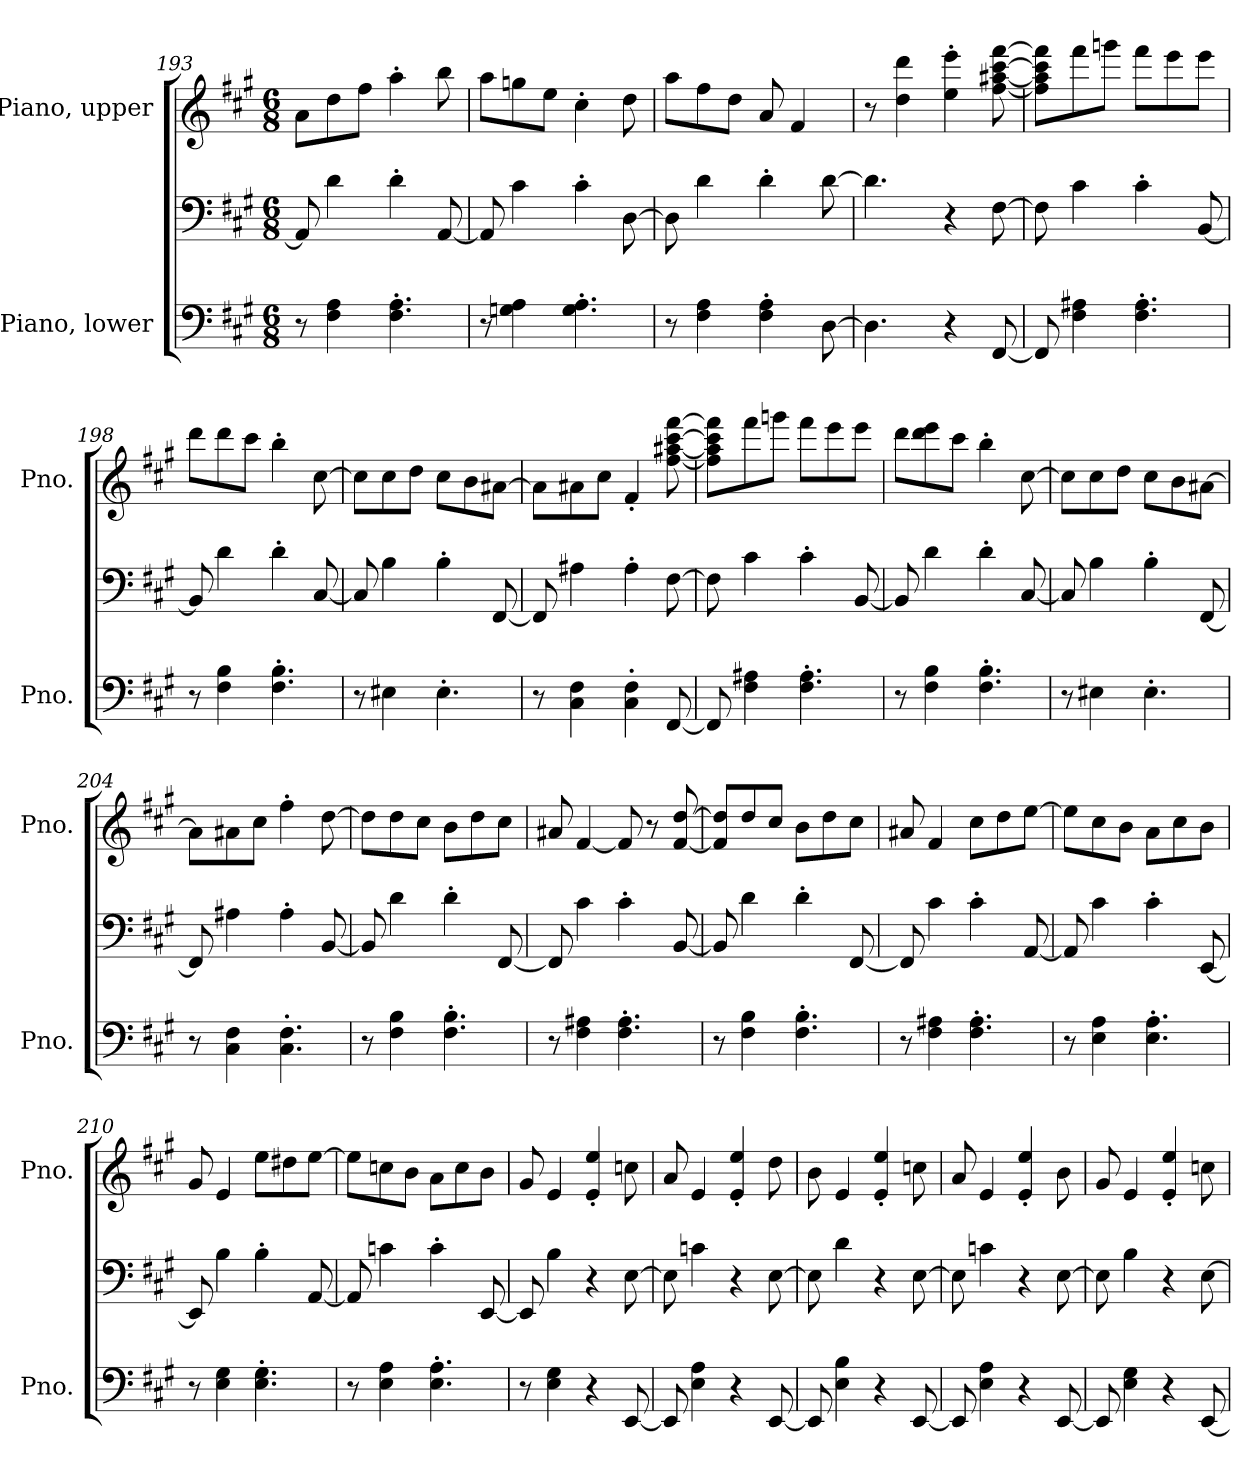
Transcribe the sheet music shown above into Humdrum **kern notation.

**kern	**kern	**kern
*part2	*part2	*part1
*staff3	*staff2	*staff1
*I"Piano, lower	*	*I"Piano, upper
*I'Pno.	*	*I'Pno.
*clefF4	*clefF4	*clefG2
*k[f#c#g#]	*k[f#c#g#]	*k[f#c#g#]
*M6/8	*M6/8	*M6/8
=193	=193	=193
8r	8AA/]	8a\L
4F#\ 4A\	4d\	8dd\
.	.	8ff#\J
4.F#\' 4.A\'	4d'\	4aa'\
.	[8AA/	8bb\
=194	=194	=194
8r	8AA/]	8aa\L
4Gn\ 4A\	4c#\	8ggn\
.	.	8ee\J
4.G\' 4.A\'	4c#'\	4cc#'\
.	[8D\	8dd\
=195	=195	=195
8r	8D\]	8aa\L
4F#\ 4A\	4d\	8ff#\
.	.	8dd\J
4F#\' 4A\'	4d'\	8a/
.	.	4f#/
[8D\	[8d\	.
=196	=196	=196
4.D\]	4.d\]	8r
.	.	4dd\ 4ddd\
4r	4r	4ee\' 4eee\'
[8FF#/	[8F#\	[8ff#\ [8aa#X\ [8ccc#\ [8fff#\
!!LO:LB:g=z
=197	=197	=197
8FF#/]	8F#\]	8ff#\] 8aa#\] 8ccc#\] 8fff#\]L
4F#\ 4A#X\	4c#\	8fff#\
.	.	8gggn\J
4.F#\' 4.A#\'	4c#'\	8fff#\L
.	.	8eee\
.	[8BB/	8eee\J
=198	=198	=198
8r	8BB/]	8ddd\L
4F#\ 4B\	4d\	8ddd\
.	.	8ccc#\J
4.F#\' 4.B\'	4d'\	4bb'\
.	[8C#/	[8cc#\
=199	=199	=199
8r	8C#/]	8cc#\L]
4E#X\	4B\	8cc#\
.	.	8dd\J
4.E#'\	4B'\	8cc#\L
.	.	8b\
.	[8FF#/	[8a#X\J
=200	=200	=200
8r	8FF#/]	8a#\L]
4C#\ 4F#\	4A#X\	8a#X\
.	.	8cc#\J
4C#\' 4F#\'	4A#'\	4f#'/
[8FF#/	[8F#\	[8ff#\ [8aa#X\ [8ccc#\ [8fff#\
!!LO:PB:g=z
=201	=201	=201
8FF#/]	8F#\]	8ff#\] 8aa#\] 8ccc#\] 8fff#\]L
4F#\ 4A#X\	4c#\	8fff#\
.	.	8gggn\J
4.F#\' 4.A#\'	4c#'\	8fff#\L
.	.	8eee\
.	[8BB/	8eee\J
=202	=202	=202
8r	8BB/]	8ddd\L
4F#\ 4B\	4d\	8ddd\ 8eee\
.	.	8ccc#\J
4.F#\' 4.B\'	4d'\	4bb'\
.	[8C#/	[8cc#\
=203	=203	=203
8r	8C#/]	8cc#\L]
4E#X\	4B\	8cc#\
.	.	8dd\J
4.E#'\	4B'\	8cc#\L
.	.	8b\
.	[8FF#/	[8a#X\J
=204	=204	=204
8r	8FF#/]	8a#\L]
4C#\ 4F#\	4A#X\	8a#X\
.	.	8cc#\J
4.C#\' 4.F#\'	4A#'\	4ff#'\
.	[8BB/	[8dd\
!!LO:LB:g=z
=205	=205	=205
8r	8BB/]	8dd\L]
4F#\ 4B\	4d\	8dd\
.	.	8cc#\J
4.F#\' 4.B\'	4d'\	8b\L
.	.	8dd\
.	[8FF#/	8cc#\J
=206	=206	=206
8r	8FF#/]	8a#X/
4F#\ 4A#X\	4c#\	[4f#/
4.F#\' 4.A#\'	4c#'\	8f#/]
.	.	8r
.	[8BB/	[8f#/ [8dd/
=207	=207	=207
8r	8BB/]	8f#/] 8dd/]L
4F#\ 4B\	4d\	8dd/
.	.	8cc#/J
4.F#\' 4.B\'	4d'\	8b\L
.	.	8dd\
.	[8FF#/	8cc#\J
=208	=208	=208
8r	8FF#/]	8a#X/
4F#\ 4A#X\	4c#\	4f#/
4.F#\' 4.A#\'	4c#'\	8cc#\L
.	.	8dd\
.	[8AA/	[8ee\J
=209	=209	=209
8r	8AA/]	8ee\L]
4E\ 4A\	4c#\	8cc#\
.	.	8b\J
4.E\' 4.A\'	4c#'\	8a\L
.	.	8cc#\
.	[8EE/	8b\J
!!LO:LB:g=z
=210	=210	=210
8r	8EE/]	8g#/
4E\ 4G#\	4B\	4e/
4.E\' 4.G#\'	4B'\	8ee\L
.	.	8dd#X\
.	[8AA/	[8ee\J
=211	=211	=211
8r	8AA/]	8ee\L]
4E\ 4A\	4cn\	8ccn\
.	.	8b\J
4.E\' 4.A\'	4c'\	8a\L
.	.	8cc\
.	[8EE/	8b\J
=212	=212	=212
8r	8EE/]	8g#/
4E\ 4G#\	4B\	4e/
4r	4r	4e/' 4ee/'
[8EE/	[8E\	8ccn\
=213	=213	=213
8EE/]	8E\]	8a/
4E\ 4A\	4cn\	4e/
4r	4r	4e/' 4ee/'
[8EE/	[8E\	8dd\
=214	=214	=214
8EE/]	8E\]	8b\
4E\ 4B\	4d\	4e/
4r	4r	4e/' 4ee/'
[8EE/	[8E\	8ccn\
!!LO:LB:g=z
=215	=215	=215
8EE/]	8E\]	8a/
4E\ 4A\	4cn\	4e/
4r	4r	4e/' 4ee/'
[8EE/	[8E\	8b\
=216	=216	=216
8EE/]	8E\]	8g#/
4E\ 4G#\	4B\	4e/
4r	4r	4e/' 4ee/'
[8EE/	[8E\	8ccn\
=	=	=
*-	*-	*-
